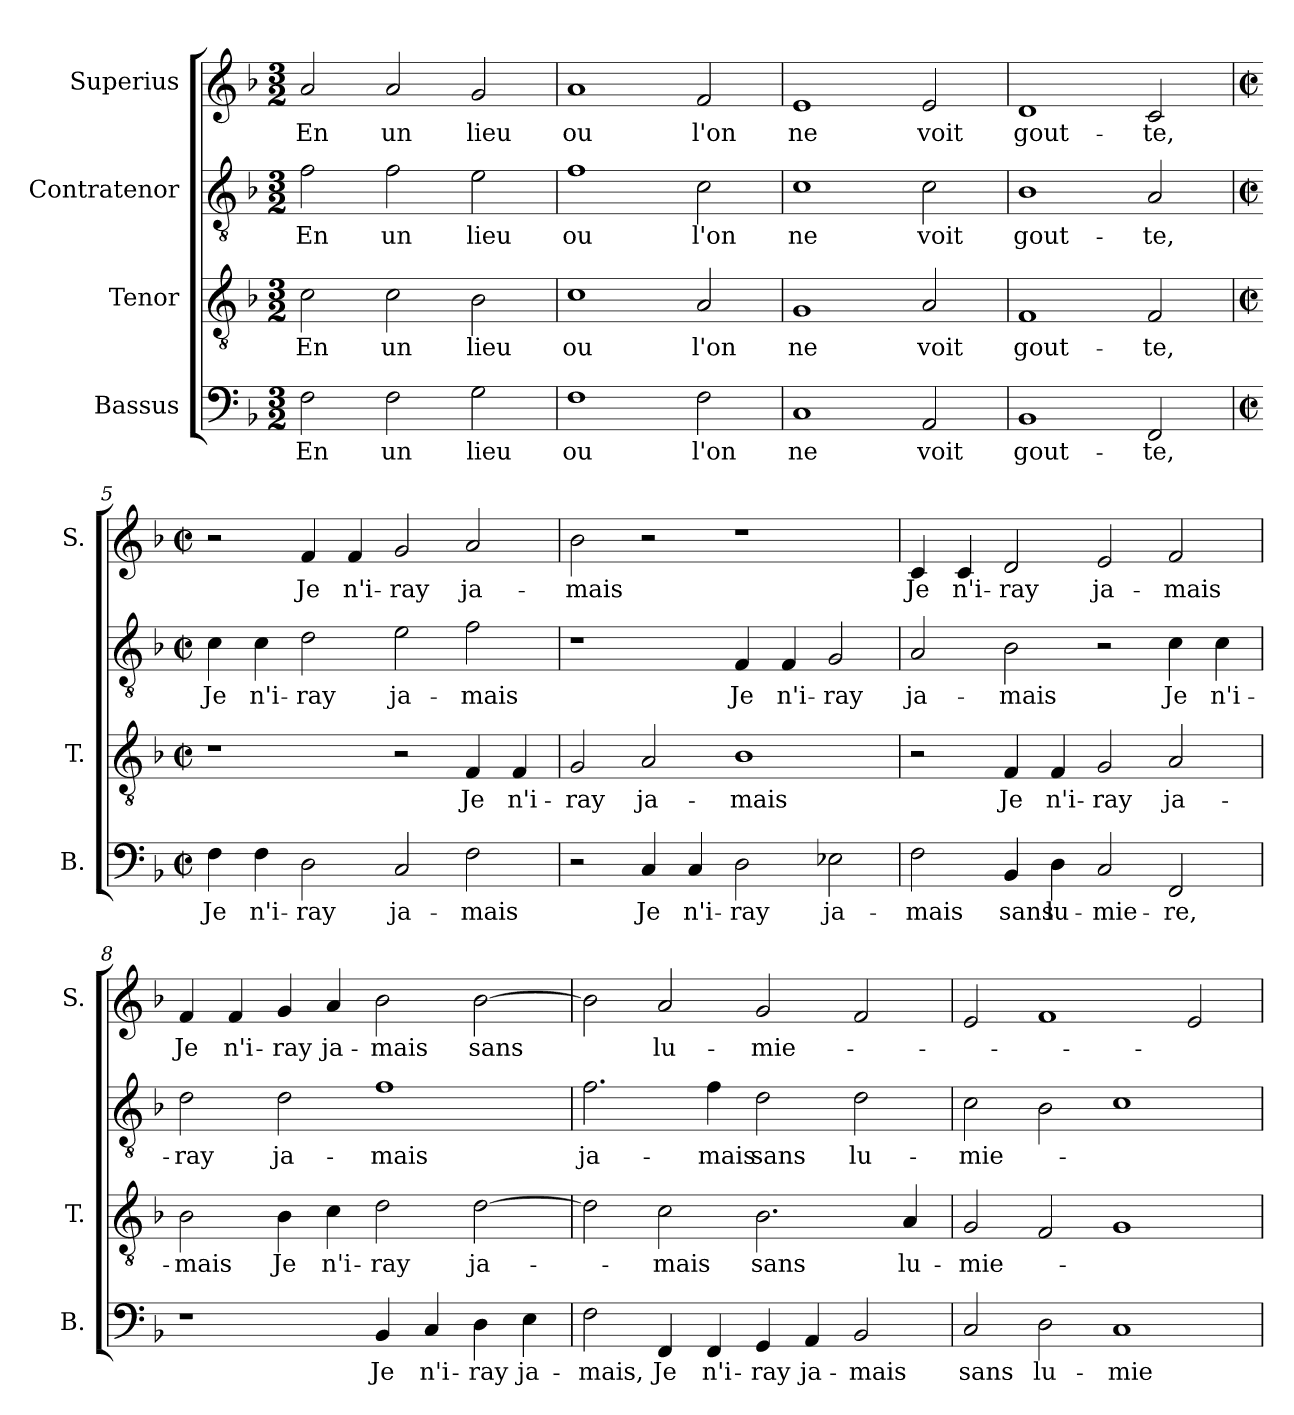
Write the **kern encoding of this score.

**kern	**text	**kern	**text	**kern	**text	**kern	**text
*part4	*part4	*part3	*part3	*part2	*part2	*part1	*part1
*staff4	*staff4	*staff3	*staff3	*staff2	*staff2	*staff1	*staff1
*I"Bassus	*	*I"Tenor	*	*I"Contratenor	*	*I"Superius	*
*I'B.	*	*I'T.	*	*	*	*I'S.	*
*clefF4	*	*clefGv2	*	*clefGv2	*	*clefG2	*
*k[b-]	*	*k[b-]	*	*k[b-]	*	*k[b-]	*
*F:	*	*F:	*	*F:	*	*F:	*
*M3/2	*	*M3/2	*	*M3/2	*	*M3/2	*
=1	=1	=1	=1	=1	=1	=1	=1
2F\	En	2c\	En	2f\	En	2a/	En
2F\	un	2c\	un	2f\	un	2a/	un
2G\	lieu	2B-\	lieu	2e\	lieu	2g/	lieu
=2	=2	=2	=2	=2	=2	=2	=2
1F\	ou	1c\	ou	1f\	ou	1a/	ou
2F\	l'on	2A/	l'on	2c\	l'on	2f/	l'on
=3	=3	=3	=3	=3	=3	=3	=3
1C/	ne	1G/	ne	1c\	ne	1e/	ne
2AA/	voit	2A/	voit	2c\	voit	2e/	voit
=4	=4	=4	=4	=4	=4	=4	=4
1BB-/	gout-	1F/	gout-	1B-\	gout-	1d/	gout-
2FF/	-te,	2F/	-te,	2A/	-te,	2c/	-te,
=5	=5	=5	=5	=5	=5	=5	=5
*M2/2	*	*M2/2	*	*M2/2	*	*M2/2	*
*met(c|)	*	*met(c|)	*	*met(c|)	*	*met(c|)	*
4F\	Je	1r	.	4c\	Je	2r	.
4F\	n'i-	.	.	4c\	n'i-	.	.
2D\	-ray	.	.	2d\	-ray	4f/	Je
.	.	.	.	.	.	4f/	n'i-
2C/	ja-	2r	.	2e\	ja-	2g/	-ray
2F\	-mais	4F/	Je	2f\	-mais	2a/	ja-
.	.	4F/	n'i-	.	.	.	.
=6	=6	=6	=6	=6	=6	=6	=6
2r	.	2G/	-ray	1r	.	2b-\	-mais
4C/	Je	2A/	ja-	.	.	2r	.
4C/	n'i-	.	.	.	.	.	.
2D\	-ray	1B-\	-mais	4F/	Je	1r	.
.	.	.	.	4F/	n'i-	.	.
2E-X\	ja-	.	.	2G/	-ray	.	.
!!LO:LB:g=z
=7	=7	=7	=7	=7	=7	=7	=7
2F\	-mais	2r	.	2A/	ja-	4c/	Je
.	.	.	.	.	.	4c/	n'i-
4BB-/	sans	4F/	Je	2B-\	-mais	2d/	-ray
4D\	lu-	4F/	n'i-	.	.	.	.
2C/	-mie-	2G/	-ray	2r	.	2e/	ja-
2FF/	-re,	2A/	ja-	4c\	Je	2f/	-mais
.	.	.	.	4c\	n'i-	.	.
=8	=8	=8	=8	=8	=8	=8	=8
1r	.	2B-\	-mais	2d\	-ray	4f/	Je
.	.	.	.	.	.	4f/	n'i-
.	.	4B-\	Je	2d\	ja-	4g/	-ray
.	.	4c\	n'i-	.	.	4a/	ja-
4BB-/	Je	2d\	-ray	1f\	-mais	2b-\	-mais
4C/	n'i-	.	.	.	.	.	.
4D\	-ray	[2d\	ja-	.	.	[2b-\	sans
4E\	ja-	.	.	.	.	.	.
=9	=9	=9	=9	=9	=9	=9	=9
2F\	-mais,	2d\]	.	2.f\	ja-	2b-\]	.
4FF/	Je	2c\	-mais	.	.	2a/	lu-
4FF/	n'i-	.	.	4f\	-mais	.	.
4GG/	-ray	2.B-\	sans	2d\	sans	2g/	-mie-
4AA/	ja-	.	.	.	.	.	.
2BB-/	-mais	.	.	2d\	lu-	2f/	.
.	.	4A/	lu-	.	.	.	.
=10	=10	=10	=10	=10	=10	=10	=10
2C/	sans	2G/	-mie-	2c\	-mie-	2e/	.
2D\	lu-	2F/	.	2B-\	.	1f/	.
1C/	-mie-	1G/	.	1c\	.	.	.
.	.	.	.	.	.	2e/	.
=	=	=	=	=	=	=	=
*-	*-	*-	*-	*-	*-	*-	*-
